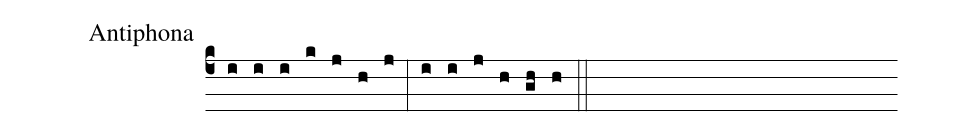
office-part: Antiphona;
%%
 (c4i) (i) (i) (k) (j) (h) (j) (:) (i) (i) (j) (h) (gh) ()(h) (::)
